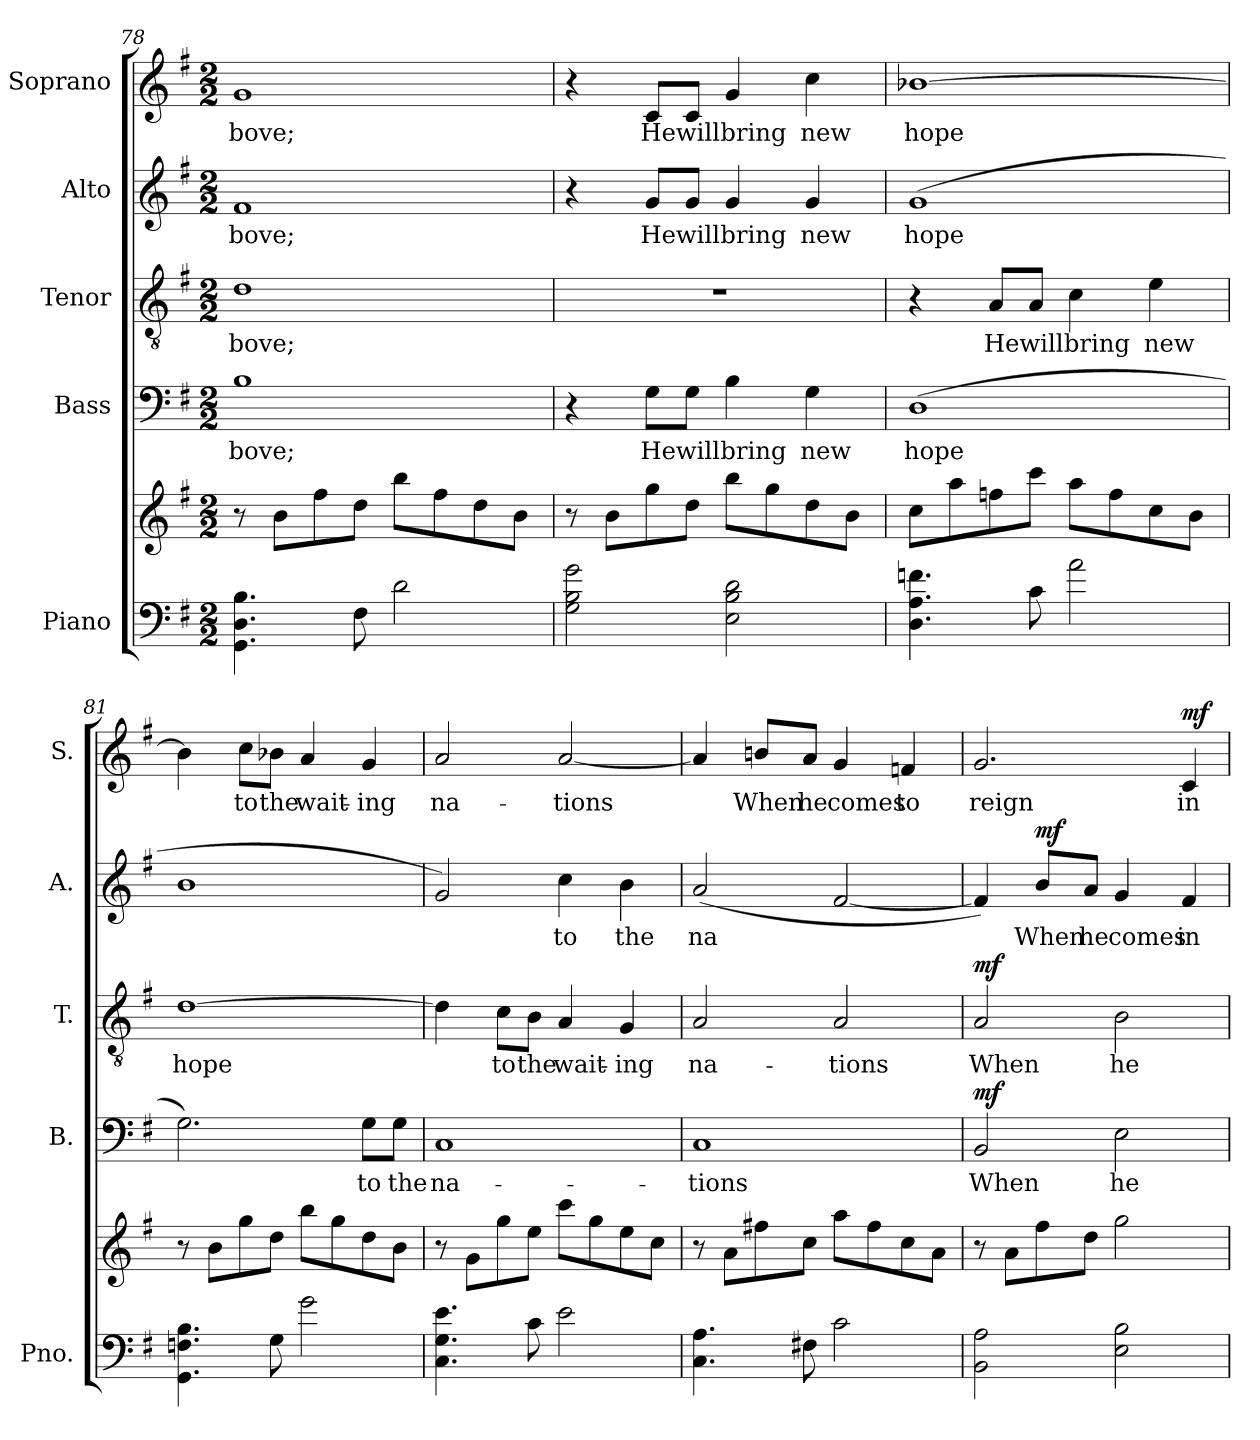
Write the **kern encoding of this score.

**kern	**kern	**kern	**text	**dynam	**kern	**text	**dynam	**kern	**text	**dynam	**kern	**text	**dynam
*part5	*part5	*part4	*part4	*part4	*part3	*part3	*part3	*part2	*part2	*part2	*part1	*part1	*part1
*staff6	*staff5	*staff4	*staff4	*staff4	*staff3	*staff3	*staff3	*staff2	*staff2	*staff2	*staff1	*staff1	*staff1
*I"Piano	*	*I"Bass	*	*	*I"Tenor	*	*	*I"Alto	*	*	*I"Soprano	*	*
*I'Pno.	*	*I'B.	*	*	*I'T.	*	*	*I'A.	*	*	*I'S.	*	*
*clefF4	*clefG2	*clefF4	*	*	*clefGv2	*	*	*clefG2	*	*	*clefG2	*	*
*	*	*	*	*	*	*	*	*	*	*	*ITrd-4c-7	*	*
*k[f#]	*k[f#]	*k[f#]	*	*	*k[f#]	*	*	*k[f#]	*	*	*k[f#c#]	*	*
*M2/2	*M2/2	*M2/2	*	*	*M2/2	*	*	*M2/2	*	*	*M2/2	*	*
=78	=78	=78	=78	=78	=78	=78	=78	=78	=78	=78	=78	=78	=78
4.GG\ 4.D\ 4.B\	8r	1B	-bove;	.	1d	-bove;	.	1f#	-bove;	.	1ddi	-bove;	.
.	8b\L	.	.	.	.	.	.	.	.	.	.	.	.
.	8ff#\	.	.	.	.	.	.	.	.	.	.	.	.
8F#\	8dd\J	.	.	.	.	.	.	.	.	.	.	.	.
2d\	8bb\L	.	.	.	.	.	.	.	.	.	.	.	.
.	8ff#\	.	.	.	.	.	.	.	.	.	.	.	.
.	8dd\	.	.	.	.	.	.	.	.	.	.	.	.
.	8b\J	.	.	.	.	.	.	.	.	.	.	.	.
=79	=79	=79	=79	=79	=79	=79	=79	=79	=79	=79	=79	=79	=79
2G\ 2B\ 2g\	8r	4r	.	.	1r	.	.	4r	.	.	4r	.	.
.	8b\L	.	.	.	.	.	.	.	.	.	.	.	.
.	8gg\	8G\L	He	.	.	.	.	8g/L	He	.	8gi/L	He	.
.	8dd\J	8G\J	will	.	.	.	.	8g/J	will	.	8gi/J	will	.
2E\ 2B\ 2d\	8bb\L	4B\	bring	.	.	.	.	4g/	bring	.	4ddi/	bring	.
.	8gg\	.	.	.	.	.	.	.	.	.	.	.	.
.	8dd\	4G\	new	.	.	.	.	4g/	new	.	4ggi\	new	.
.	8b\J	.	.	.	.	.	.	.	.	.	.	.	.
!!LO:LB:g=z
=80	=80	=80	=80	=80	=80	=80	=80	=80	=80	=80	=80	=80	=80
4.D\ 4.A\ 4.fn\	8cc\L	(1D	hope	.	4r	.	.	(1g	hope	.	[1ffni	hope	.
.	8aa\	.	.	.	.	.	.	.	.	.	.	.	.
.	8ffn\	.	.	.	8A/L	He	.	.	.	.	.	.	.
8c\	8ccc\J	.	.	.	8A/J	will	.	.	.	.	.	.	.
2a\	8aa\L	.	.	.	4c\	bring	.	.	.	.	.	.	.
.	8ff\	.	.	.	.	.	.	.	.	.	.	.	.
.	8cc\	.	.	.	4e\	new	.	.	.	.	.	.	.
.	8b\J	.	.	.	.	.	.	.	.	.	.	.	.
=81	=81	=81	=81	=81	=81	=81	=81	=81	=81	=81	=81	=81	=81
4.GG\ 4.Fn\ 4.B\	8r	2.G\)	.	.	[1d	hope	.	1b	.	.	4ffi\]	.	.
.	8b\L	.	.	.	.	.	.	.	.	.	.	.	.
.	8gg\	.	.	.	.	.	.	.	.	.	8ggi\L	to	.
8G\	8dd\J	.	.	.	.	.	.	.	.	.	8ffni\J	the	.
2g\	8bb\L	.	.	.	.	.	.	.	.	.	4eei/	wait-	.
.	8gg\	.	.	.	.	.	.	.	.	.	.	.	.
.	8dd\	8G\L	to	.	.	.	.	.	.	.	4ddi/	-ing	.
.	8b\J	8G\J	the	.	.	.	.	.	.	.	.	.	.
=82	=82	=82	=82	=82	=82	=82	=82	=82	=82	=82	=82	=82	=82
4.C\ 4.G\ 4.e\	8r	1C	na-	.	4d\]	.	.	2g/)	.	.	2eei/	na-	.
.	8g\L	.	.	.	.	.	.	.	.	.	.	.	.
.	8gg\	.	.	.	8c\L	to	.	.	.	.	.	.	.
8c\	8ee\J	.	.	.	8B\J	the	.	.	.	.	.	.	.
2e\	8ccc\L	.	.	.	4A/	wait-	.	4cc\	to	.	[2eei/	-tions	.
.	8gg\	.	.	.	.	.	.	.	.	.	.	.	.
.	8ee\	.	.	.	4G/	-ing	.	4b\	the	.	.	.	.
.	8cc\J	.	.	.	.	.	.	.	.	.	.	.	.
=83	=83	=83	=83	=83	=83	=83	=83	=83	=83	=83	=83	=83	=83
4.C\ 4.A\	8r	1C	-tions	.	2A/	na-	.	(>2a/	na	.	4eei/]	.	.
.	8a\L	.	.	.	.	.	.	.	.	.	.	.	.
.	8ff#X\	.	.	.	.	.	.	.	.	.	8ff#Xi/L	When	.
8F#X\	8cc\J	.	.	.	.	.	.	.	.	.	8eei/J	he	.
2c\	8aa\L	.	.	.	2A/	-tions	.	[2f#/	.	.	4ddi/	comes	.
.	8ff#\	.	.	.	.	.	.	.	.	.	.	.	.
.	8cc\	.	.	.	.	.	.	.	.	.	4ccni/	to	.
.	8a\J	.	.	.	.	.	.	.	.	.	.	.	.
!!LO:PB:g=z
=84	=84	=84	=84	=84	=84	=84	=84	=84	=84	=84	=84	=84	=84
!	!	!	!	!LO:DY:a	!	!	!LO:DY:a	!	!	!	!	!	!
2BB\ 2A\	8r	2BB/	When	mf	2A/	When	mf	4f#/])	.	.	2.ddi/	reign	.
.	8a\L	.	.	.	.	.	.	.	.	.	.	.	.
!	!	!	!	!	!	!	!	!	!	!LO:DY:a	!	!	!
.	8ff#\	.	.	.	.	.	.	8b/L	When	mf	.	.	.
.	8dd\J	.	.	.	.	.	.	8a/J	he	.	.	.	.
2E\ 2B\	2gg\	2E\	he	.	2B\	he	.	4g/	comes	.	.	.	.
!	!	!	!	!	!	!	!	!	!	!	!	!	!LO:DY:a
.	.	.	.	.	.	.	.	4f#/	in	.	4gi/	in	mf
=	=	=	=	=	=	=	=	=	=	=	=	=	=
*-	*-	*-	*-	*-	*-	*-	*-	*-	*-	*-	*-	*-	*-
